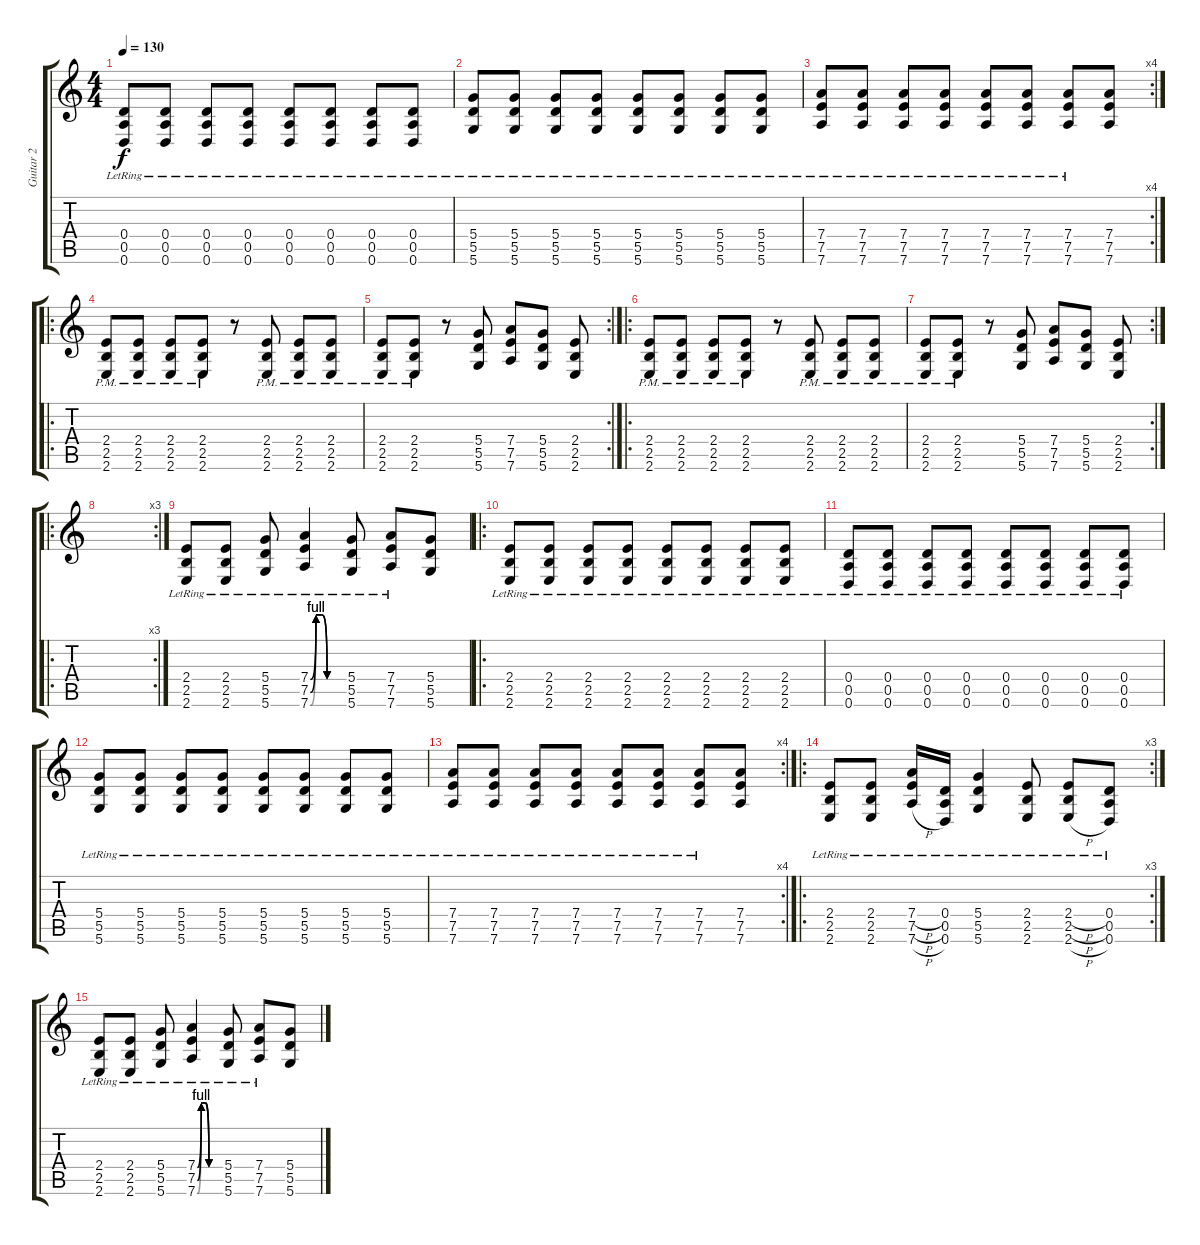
\track ("Guitar 2" "Guitar 2") {instrument distortionguitar}
\staff {score tabs}
\tuning (E4 B3 G3 D3 A2 D2) {hide}
\ts (4 4)
\tempo 130
\clef g2
\ks c
(0.4{lr} 0.5{lr} 0.6{lr}).8{dy f} (0.4{lr} 0.5{lr} 0.6{lr}).8 (0.4{lr} 0.5{lr} 0.6{lr}).8 (0.4{lr} 0.5{lr} 0.6{lr}).8 (0.4{lr} 0.5{lr} 0.6{lr}).8 (0.4{lr} 0.5{lr} 0.6{lr}).8 (0.4{lr} 0.5{lr} 0.6{lr}).8 (0.4{lr} 0.5{lr} 0.6{lr}).8 |
(5.4{lr} 5.5{lr} 5.6{lr}).8 (5.4{lr} 5.5{lr} 5.6{lr}).8 (5.4{lr} 5.5{lr} 5.6{lr}).8 (5.4{lr} 5.5{lr} 5.6{lr}).8 (5.4{lr} 5.5{lr} 5.6{lr}).8 (5.4{lr} 5.5{lr} 5.6{lr}).8 (5.4{lr} 5.5{lr} 5.6{lr}).8 (5.4{lr} 5.5{lr} 5.6{lr}).8 |
\rc 4
(7.4{lr} 7.5{lr} 7.6{lr}).8 (7.4{lr} 7.5{lr} 7.6{lr}).8 (7.4{lr} 7.5{lr} 7.6{lr}).8 (7.4{lr} 7.5{lr} 7.6{lr}).8 (7.4{lr} 7.5{lr} 7.6{lr}).8 (7.4{lr} 7.5{lr} 7.6{lr}).8 (7.4{lr} 7.5{lr} 7.6{lr}).8 (7.4 7.5 7.6).8 |
\ro
(2.4{pm} 2.5{pm} 2.6{pm}).8 (2.4{pm} 2.5{pm} 2.6{pm}).8 (2.4{pm} 2.5{pm} 2.6{pm}).8 (2.4{pm} 2.5{pm} 2.6{pm}).8 r.8 (2.4{pm} 2.5{pm} 2.6{pm}).8 (2.4{pm} 2.5{pm} 2.6{pm}).8 (2.4{pm} 2.5{pm} 2.6{pm}).8 |
\rc 2
(2.4{pm} 2.5{pm} 2.6{pm}).8 (2.4{pm} 2.5{pm} 2.6{pm}).8 r.8 (5.4 5.5 5.6).8 (7.4 7.5 7.6).8 (5.4 5.5 5.6).8 (2.4 2.5 2.6).8 |
\ro
(2.4{pm} 2.5{pm} 2.6{pm}).8 (2.4{pm} 2.5{pm} 2.6{pm}).8 (2.4{pm} 2.5{pm} 2.6{pm}).8 (2.4{pm} 2.5{pm} 2.6{pm}).8 r.8 (2.4{pm} 2.5{pm} 2.6{pm}).8 (2.4{pm} 2.5{pm} 2.6{pm}).8 (2.4{pm} 2.5{pm} 2.6{pm}).8 |
\rc 2
(2.4{pm} 2.5{pm} 2.6{pm}).8 (2.4{pm} 2.5{pm} 2.6{pm}).8 r.8 (5.4 5.5 5.6).8 (7.4 7.5 7.6).8 (5.4 5.5 5.6).8 (2.4 2.5 2.6).8 |
\ro
\rc 3
|
(2.4{lr} 2.5{lr} 2.6{lr}).8 (2.4{lr} 2.5{lr} 2.6{lr}).8 (5.4{lr} 5.5{lr} 5.6{lr}).8 (7.4{be (custom 0 0 10 4 20 4 30 0 60 0) lr} 7.5{be (custom 0 0 10 4 20 4 30 0 60 0) lr} 7.6{be (custom 0 0 10 4 20 4 30 0 60 0) lr}).4 (5.4{lr} 5.5{lr} 5.6{lr}).8 (7.4{lr} 7.5{lr} 7.6{lr}).8 (5.4 5.5 5.6).8 |
\ro
(2.4{lr} 2.5{lr} 2.6{lr}).8 (2.4{lr} 2.5{lr} 2.6{lr}).8 (2.4{lr} 2.5{lr} 2.6{lr}).8 (2.4{lr} 2.5{lr} 2.6{lr}).8 (2.4{lr} 2.5{lr} 2.6{lr}).8 (2.4{lr} 2.5{lr} 2.6{lr}).8 (2.4{lr} 2.5{lr} 2.6{lr}).8 (2.4{lr} 2.5{lr} 2.6{lr}).8 |
(0.4{lr} 0.5{lr} 0.6{lr}).8 (0.4{lr} 0.5{lr} 0.6{lr}).8 (0.4{lr} 0.5{lr} 0.6{lr}).8 (0.4{lr} 0.5{lr} 0.6{lr}).8 (0.4{lr} 0.5{lr} 0.6{lr}).8 (0.4{lr} 0.5{lr} 0.6{lr}).8 (0.4{lr} 0.5{lr} 0.6{lr}).8 (0.4{lr} 0.5{lr} 0.6{lr}).8 |
(5.4{lr} 5.5{lr} 5.6{lr}).8 (5.4{lr} 5.5{lr} 5.6{lr}).8 (5.4{lr} 5.5{lr} 5.6{lr}).8 (5.4{lr} 5.5{lr} 5.6{lr}).8 (5.4{lr} 5.5{lr} 5.6{lr}).8 (5.4{lr} 5.5{lr} 5.6{lr}).8 (5.4{lr} 5.5{lr} 5.6{lr}).8 (5.4{lr} 5.5{lr} 5.6{lr}).8 |
\rc 4
(7.4{lr} 7.5{lr} 7.6{lr}).8 (7.4{lr} 7.5{lr} 7.6{lr}).8 (7.4{lr} 7.5{lr} 7.6{lr}).8 (7.4{lr} 7.5{lr} 7.6{lr}).8 (7.4{lr} 7.5{lr} 7.6{lr}).8 (7.4{lr} 7.5{lr} 7.6{lr}).8 (7.4{lr} 7.5{lr} 7.6{lr}).8 (7.4 7.5 7.6).8 |
\ro
\rc 3
(2.4{lr} 2.5{lr} 2.6{lr}).8 (2.4{lr} 2.5{lr} 2.6{lr}).8 (7.4{h lr} 7.5{h lr} 7.6{h lr}).16 (0.4{lr} 0.5{lr} 0.6{lr}).16 (5.4{lr} 5.5{lr} 5.6{lr}).4 (2.4{lr} 2.5{lr} 2.6{lr}).8 (2.4{h lr} 2.5{h lr} 2.6{h lr}).8 (0.4{lr} 0.5{lr} 0.6{lr}).8 |
(2.4{lr} 2.5{lr} 2.6{lr}).8 (2.4{lr} 2.5{lr} 2.6{lr}).8 (5.4{lr} 5.5{lr} 5.6{lr}).8 (7.4{be (custom 0 0 10 4 20 4 30 0 60 0) lr} 7.5{be (custom 0 0 10 4 20 4 30 0 60 0) lr} 7.6{be (custom 0 0 10 4 20 4 30 0 60 0) lr}).4 (5.4{lr} 5.5{lr} 5.6{lr}).8 (7.4{lr} 7.5{lr} 7.6{lr}).8 (5.4 5.5 5.6).8
